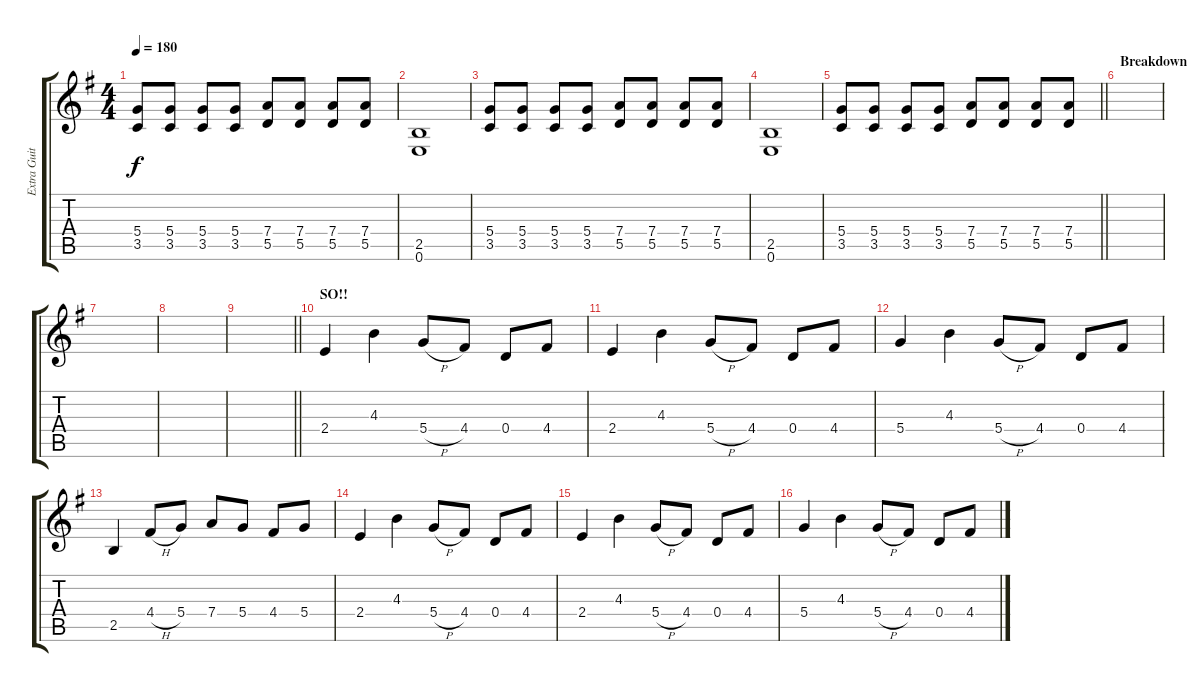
\track ("Extra Guitar" "Extra Guit") {instrument distortionguitar}
\staff {score tabs}
\tuning (E4 B3 G3 D3 A2 E2) {hide}
\ts (4 4)
\tempo 180
\clef g2
\ks g
(5.4 3.5).8{dy f} (5.4 3.5).8 (5.4 3.5).8 (5.4 3.5).8 (7.4 5.5).8 (7.4 5.5).8 (7.4 5.5).8 (7.4 5.5).8 |
(2.5 0.6).1 |
(5.4 3.5).8 (5.4 3.5).8 (5.4 3.5).8 (5.4 3.5).8 (7.4 5.5).8 (7.4 5.5).8 (7.4 5.5).8 (7.4 5.5).8 |
(2.5 0.6).1 |
\barLineRight lightlight
(5.4 3.5).8 (5.4 3.5).8 (5.4 3.5).8 (5.4 3.5).8 (7.4 5.5).8 (7.4 5.5).8 (7.4 5.5).8 (7.4 5.5).8 |
\section ("" "Breakdown")
|
|
|
\barLineRight lightlight
|
\section ("" "SO!!")
2.4.4 4.3.4 5.4{h}.8 4.4.8 0.4.8 4.4.8 |
2.4.4 4.3.4 5.4{h}.8 4.4.8 0.4.8 4.4.8 |
5.4.4 4.3.4 5.4{h}.8 4.4.8 0.4.8 4.4.8 |
2.5.4 4.4{h}.8 5.4.8 7.4.8 5.4.8 4.4.8 5.4.8 |
2.4.4 4.3.4 5.4{h}.8 4.4.8 0.4.8 4.4.8 |
2.4.4 4.3.4 5.4{h}.8 4.4.8 0.4.8 4.4.8 |
5.4.4 4.3.4 5.4{h}.8 4.4.8 0.4.8 4.4.8
